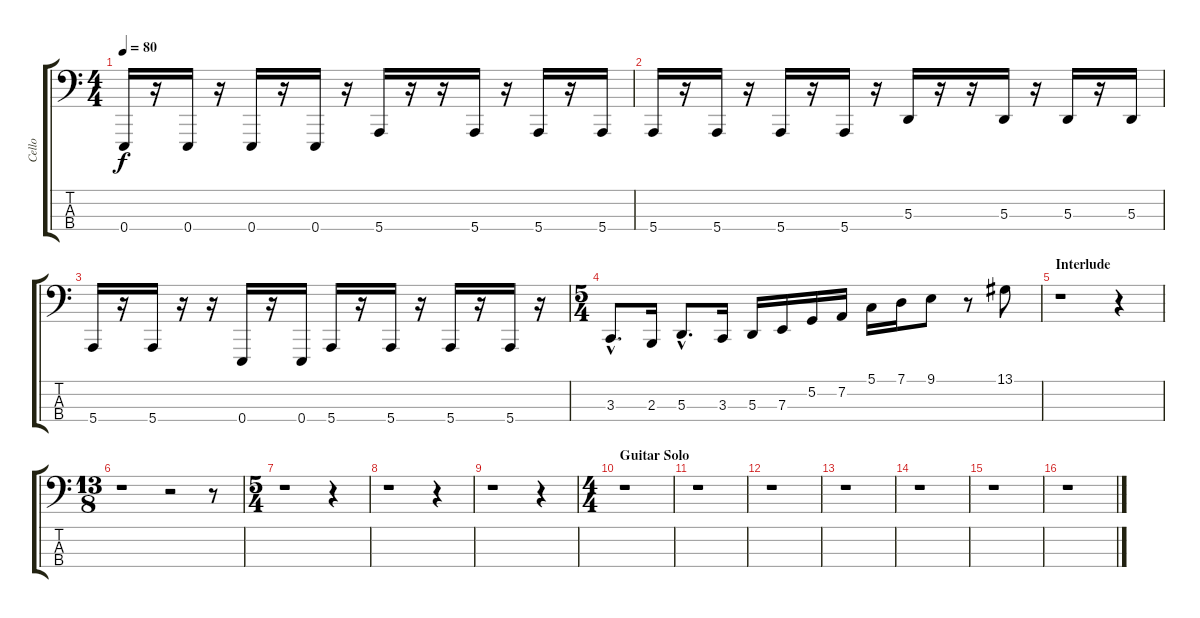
\track ("Cello" "Cello") {instrument cello}
\staff {score tabs}
\tuning (G2 D2 A1 E1) {hide}
\ts (4 4)
\tempo 80
\clef f4
\ks c
0.4.16{dy f} r.16 0.4.16 r.16 0.4.16 r.16 0.4.16 r.16 5.4.16 r.16 r.16 5.4.16 r.16 5.4.16 r.16 5.4.16 |
5.4.16 r.16 5.4.16 r.16 5.4.16 r.16 5.4.16 r.16 5.3.16 r.16 r.16 5.3.16 r.16 5.3.16 r.16 5.3.16 |
5.4.16 r.16 5.4.16 r.16 r.16 0.4.16 r.16 0.4.16 5.4.16 r.16 5.4.16 r.16 5.4.16 r.16 5.4.16 r.16 |
\ts (5 4)
3.3{hac}.8{d} 2.3.16 5.3{hac}.8{d} 3.3.16 5.3.16 7.3.16 5.2.16 7.2.16 5.1.16 7.1.16 9.1.8 r.8 13.1.8 |
\section ("" "Interlude")
r.1 r.4 |
\ts (13 8)
r.1 r.2 r.8 |
\ts (5 4)
r.1 r.4 |
r.1 r.4 |
r.1 r.4 |
\ts (4 4)
\section ("" "Guitar Solo")
r.1 |
r.1 |
r.1 |
r.1 |
r.1 |
r.1 |
r.1
